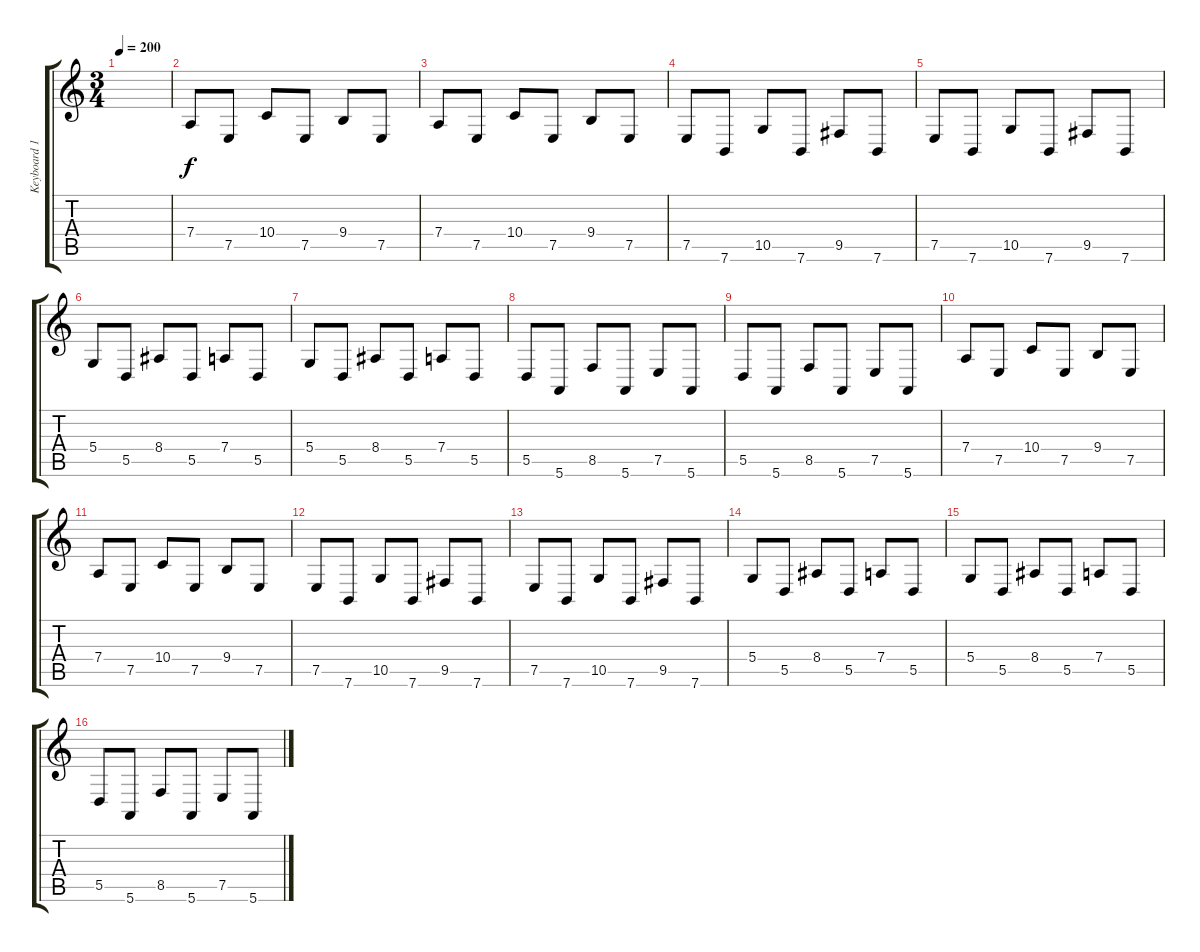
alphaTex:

\track ("Keyboard 1" "Keyboard 1") {instrument brightacousticpiano}
\staff {score tabs}
\tuning (E4 B3 G3 D3 A2 E2) {hide}
\ts (3 4)
\tempo 200
\clef g2
\ks c
|
7.4.8 7.5.8 10.4.8 7.5.8 9.4.8 7.5.8 |
7.4.8 7.5.8 10.4.8 7.5.8 9.4.8 7.5.8 |
7.5.8 7.6.8 10.5.8 7.6.8 9.5.8 7.6.8 |
7.5.8 7.6.8 10.5.8 7.6.8 9.5.8 7.6.8 |
5.4.8 5.5.8 8.4.8 5.5.8 7.4.8 5.5.8 |
5.4.8 5.5.8 8.4.8 5.5.8 7.4.8 5.5.8 |
5.5.8 5.6.8 8.5.8 5.6.8 7.5.8 5.6.8 |
5.5.8 5.6.8 8.5.8 5.6.8 7.5.8 5.6.8 |
7.4.8 7.5.8 10.4.8 7.5.8 9.4.8 7.5.8 |
7.4.8 7.5.8 10.4.8 7.5.8 9.4.8 7.5.8 |
7.5.8 7.6.8 10.5.8 7.6.8 9.5.8 7.6.8 |
7.5.8 7.6.8 10.5.8 7.6.8 9.5.8 7.6.8 |
5.4.8 5.5.8 8.4.8 5.5.8 7.4.8 5.5.8 |
5.4.8 5.5.8 8.4.8 5.5.8 7.4.8 5.5.8 |
5.5.8 5.6.8 8.5.8 5.6.8 7.5.8 5.6.8
